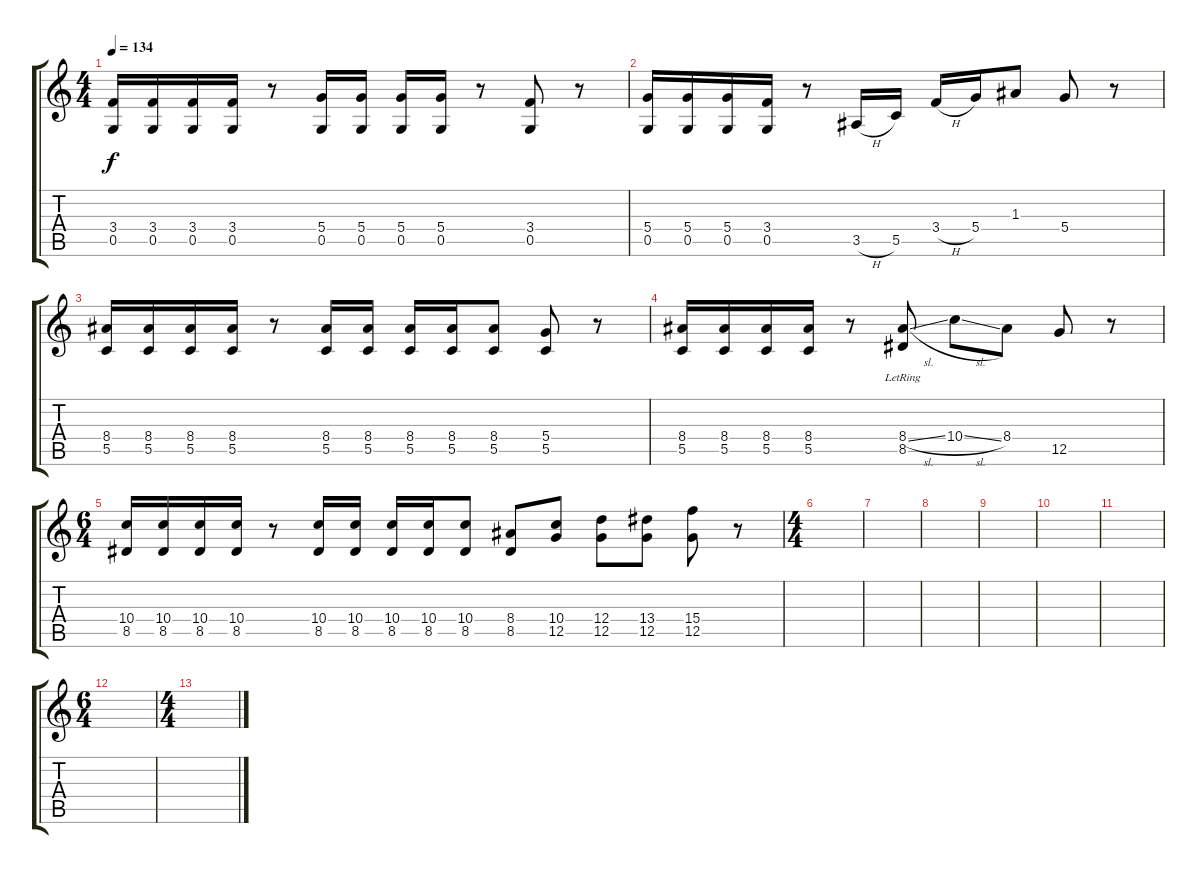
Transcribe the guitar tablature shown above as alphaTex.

\track "" {instrument electricguitarmuted}
\staff {score tabs}
\tuning (G4 E4 A3 D3 G2 C2) {hide}
\ts (4 4)
\tempo 134
\clef g2
\ks c
(3.4 0.5).16{dy f} (3.4 0.5).16 (3.4 0.5).16 (3.4 0.5).16 r.8 (5.4 0.5).16 (5.4 0.5).16 (5.4 0.5).16 (5.4 0.5).16 r.8 (3.4 0.5).8 r.8 |
(5.4 0.5).16 (5.4 0.5).16 (5.4 0.5).16 (3.4 0.5).16 r.8 3.5{h}.16 5.5.16 3.4{h}.16 5.4.16 1.3.8 5.4.8 r.8 |
(8.4 5.5).16 (8.4 5.5).16 (8.4 5.5).16 (8.4 5.5).16 r.8 (8.4 5.5).16 (8.4 5.5).16 (8.4 5.5).16 (8.4 5.5).16 (8.4 5.5).8 (5.4 5.5).8 r.8 |
(8.4 5.5).16 (8.4 5.5).16 (8.4 5.5).16 (8.4 5.5).16 r.8 (8.4{sl} 8.5{lr}).8 10.4{sl}.8 8.4.8 12.5.8 r.8 |
\ts (6 4)
(10.4 8.5).16 (10.4 8.5).16 (10.4 8.5).16 (10.4 8.5).16 r.8 (10.4 8.5).16 (10.4 8.5).16 (10.4 8.5).16 (10.4 8.5).16 (10.4 8.5).8 (8.4 8.5).8 (10.4 12.5).8 (12.4 12.5).8 (13.4 12.5).8 (15.4 12.5).8 r.8 |
\ts (4 4)
|
|
|
|
|
|
\ts (6 4)
|
\ts (4 4)
